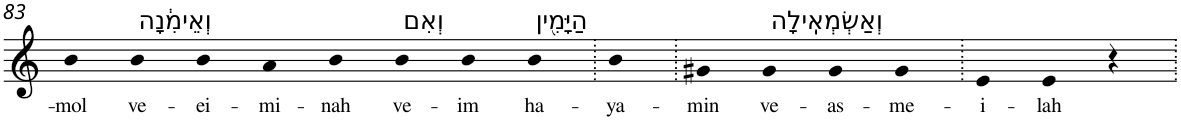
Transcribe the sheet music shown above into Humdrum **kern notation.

**kern	**text
*part1	*part1
*staff1	*staff1
*I"Piano	*
*I'Pno	*
!!LO:PB:g=z
*clefG2	*
*k[]	*
=83	=83
!	!LO:LY:b
4b	-mol
!LO:TX:a:t=וְאֵימִ֔נָה	!
!	!LO:LY:b
4b	ve-
!	!LO:LY:b
4b	-ei-
!	!LO:LY:b
4a	-mi-
!	!LO:LY:b
4b	-nah
!LO:TX:a:t=וְאִם	!
!	!LO:LY:b
4b	ve-
!	!LO:LY:b
4b	-im
!LO:TX:a:t=הַיָּמִ֖ין	!
!	!LO:LY:b
4b	ha-
=84.	=84.
!	!LO:LY:b
4b	-ya-
=85.	=85.
!	!LO:LY:b
4g#X	-min
!LO:TX:a:t=וְאַשְׂמְאִֽילָה	!
!	!LO:LY:b
4g#	ve-
!	!LO:LY:b
4g#	-as-
!	!LO:LY:b
4g#	-me-
=86.	=86.
!	!LO:LY:b
4e	-i-
!	!LO:LY:b
4e	-lah
4r	.
=.	=.
*-	*-
